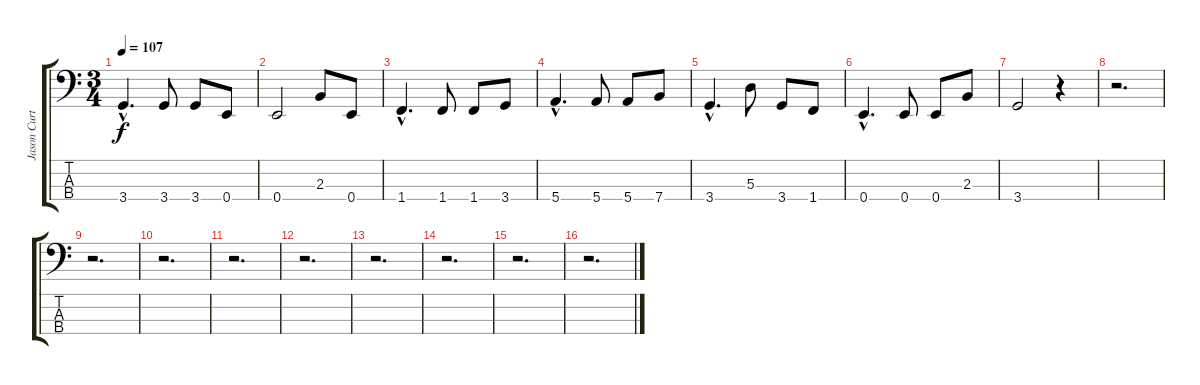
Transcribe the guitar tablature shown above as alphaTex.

\track ("Jason Curtis Newsted" "Jason Curt") {instrument electricbasspick}
\staff {score tabs}
\tuning (G2 D2 A1 E1) {hide}
\ts (3 4)
\tempo 107
\clef f4
\ks c
3.4{hac}.4{d dy f} 3.4.8 3.4.8 0.4.8 |
0.4.2 2.3.8 0.4.8 |
1.4{hac}.4{d} 1.4.8 1.4.8 3.4.8 |
5.4{hac}.4{d} 5.4.8 5.4.8 7.4.8 |
3.4{hac}.4{d} 5.3.8 3.4.8 1.4.8 |
0.4{hac}.4{d} 0.4.8 0.4.8 2.3.8 |
3.4.2 r.4 |
r.2{d} |
r.2{d} |
r.2{d} |
r.2{d} |
r.2{d} |
r.2{d} |
r.2{d} |
r.2{d} |
r.2{d}
